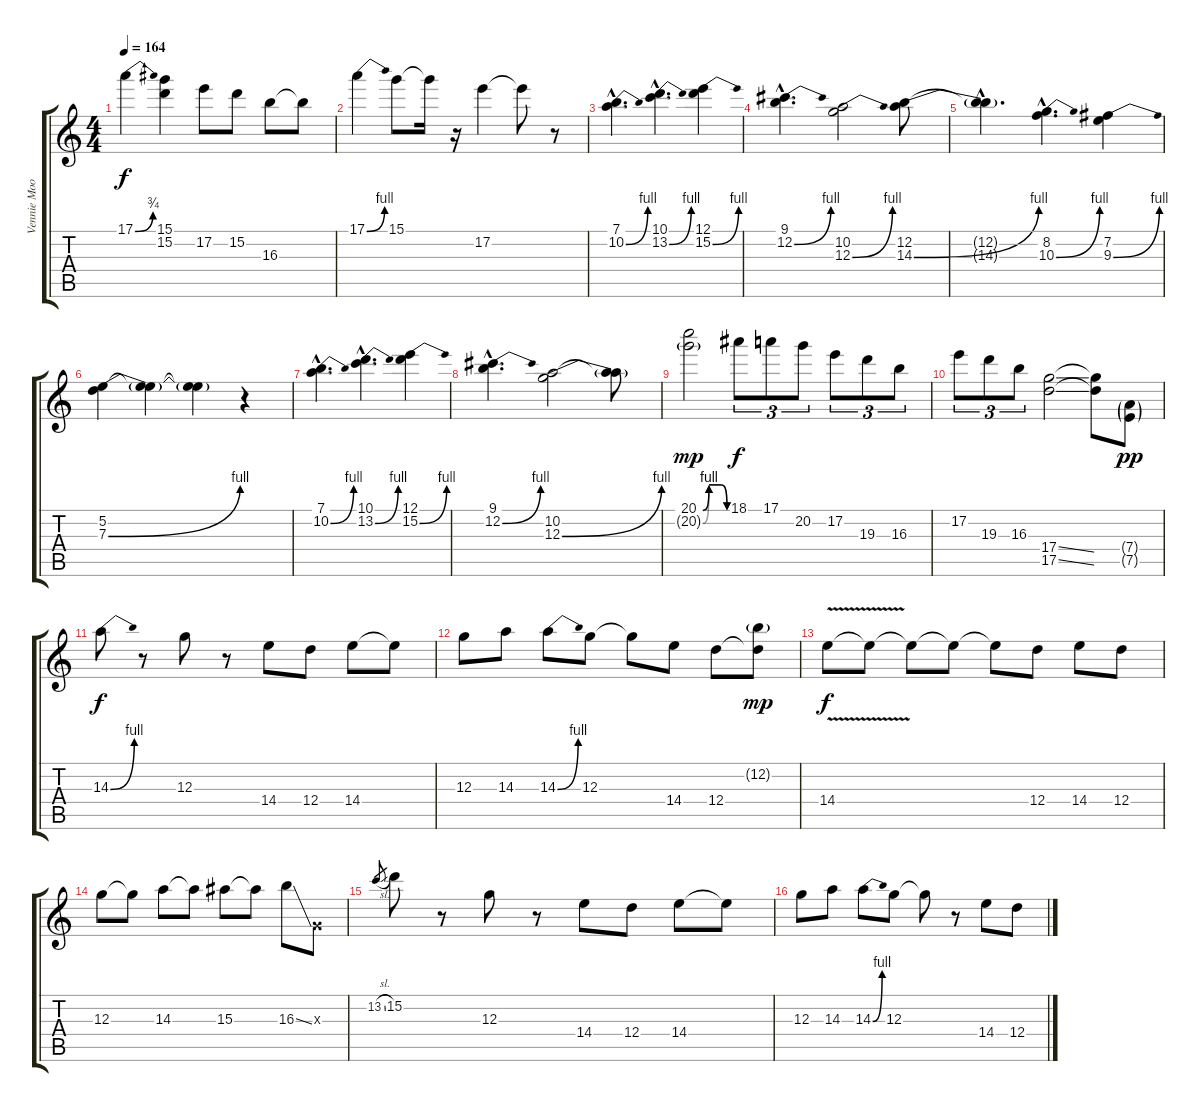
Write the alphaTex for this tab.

\track ("Vennie Moore" "Vennie Moo") {instrument overdrivenguitar}
\staff {score tabs}
\tuning (E4 B3 G3 D3 A2 E2) {hide}
\ts (4 4)
\tempo 164
\clef g2
\ks c
17.1{be (bend 0 0 60 3)}.4{dy f} (15.1 15.2).4 17.2.8 15.2.8 16.3.8 16.3{t}.8 |
17.1{be (bend 0 0 60 4)}.4 15.1.8 15.1{t}.16 r.16 17.2.4 17.2{t}.8 r.8 |
(7.1{hac} 10.2{be (bend 0 0 60 4) hac}).4{d} (10.1{hac} 13.2{be (bend 0 0 60 4) hac}).4{d} (12.1 15.2{be (bend 0 0 60 4)}).4 |
(9.1{hac} 12.2{be (bend 0 0 60 4) hac}).4{d} (10.2 12.3{be (bend 0 0 60 4)}).2 (12.2 14.3{be (bend 0 0 60 4)}).8 |
(12.2{hac t} 14.3{hac t}).4{d} (8.2{hac} 10.3{be (bend 0 0 60 4) hac}).4{d} (7.2 9.3{be (bend 0 0 60 4)}).4 |
(5.2 7.3{be (bend 0 0 60 4)}).4 (5.2{t} 7.3{t}).4 (5.2{t} 7.3{t}).4 r.4 |
(7.1{hac} 10.2{be (bend 0 0 60 4) hac}).4{d} (10.1{hac} 13.2{be (bend 0 0 60 4) hac}).4{d} (12.1 15.2{be (bend 0 0 60 4)}).4 |
(9.1{hac} 12.2{be (bend 0 0 60 4) hac}).4{d} (10.2 12.3{be (bend 0 0 60 4)}).2 (10.2{t} 12.3{t}).8 |
(20.1{be (custom 0 0 15 4 30 4 45 4 60 0)} 20.2{be (custom 0 0 15 4 30 4 45 4 60 0) g}).2{dy mp} 18.1.8{tu (3 2) dy f} 17.1.8{tu (3 2)} 20.2.8{tu (3 2)} 17.2.8{tu (3 2)} 19.3.8{tu (3 2)} 16.3.8{tu (3 2)} |
17.2.8{tu (3 2)} 19.3.8{tu (3 2)} 16.3.8{tu (3 2)} (17.4{ss} 17.5{ss}).2 (17.4{t} 17.5{t}).8 (7.4{g} 7.5{g}).8{dy pp} |
14.3{be (bend 0 0 60 4)}.8{dy f} r.8 12.3.8 r.8 14.4.8 12.4.8 14.4.8 14.4{t}.8 |
12.3.8 14.3.8 14.3{be (bend 0 0 60 4)}.8 12.3.8 12.3{t}.8 14.4.8 12.4.8 (12.2{g} 12.4{t}).8{dy mp} |
14.4{v}.8{dy f} 14.4{t}.8 14.4{t}.8 14.4{t}.8 14.4{t}.8 12.4.8 14.4.8 12.4.8 |
12.3.8 12.3{t}.8 14.3.8 14.3{t}.8 15.3.8 15.3{t}.8 16.3{ss}.8 0.3{x}.8 |
13.2{sl}.8{gr} 15.2.8 r.8 12.3.8 r.8 14.4.8 12.4.8 14.4.8 14.4{t}.8 |
12.3.8 14.3.8 14.3{be (bend 0 0 60 4)}.8 12.3.8 12.3{t}.8 r.8 14.4.8 12.4.8
